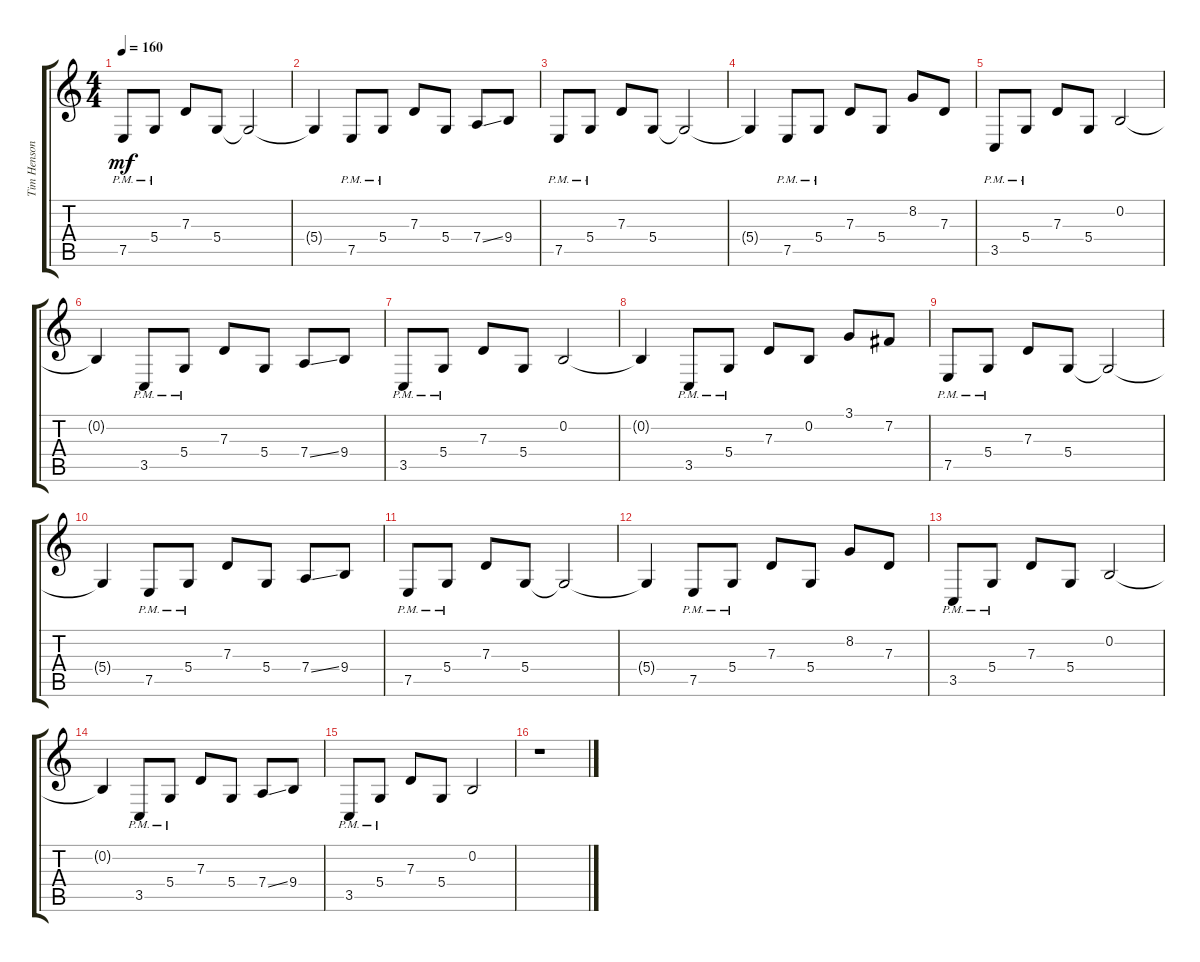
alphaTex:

\track ("Tim Henson Clean 1" "Tim Henson") {instrument violin}
\staff {score tabs}
\tuning (E4 B3 G3 D3 A2 D2) {hide}
\ts (4 4)
\tempo 160
\clef g2
\ks c
7.5{pm}.8{dy mf} 5.4{pm}.8 7.3.8 5.4.8 5.4{t}.2 |
5.4{t}.4 7.5{pm}.8 5.4{pm}.8 7.3.8 5.4.8 7.4{ss}.8 9.4.8 |
7.5{pm}.8 5.4{pm}.8 7.3.8 5.4.8 5.4{t}.2 |
5.4{t}.4 7.5{pm}.8 5.4{pm}.8 7.3.8 5.4.8 8.2.8 7.3.8 |
3.5{pm}.8 5.4{pm}.8 7.3.8 5.4.8 0.2.2 |
0.2{t}.4 3.5{pm}.8 5.4{pm}.8 7.3.8 5.4.8 7.4{ss}.8 9.4.8 |
3.5{pm}.8 5.4{pm}.8 7.3.8 5.4.8 0.2.2 |
0.2{t}.4 3.5{pm}.8 5.4{pm}.8 7.3.8 0.2.8 3.1.8 7.2.8 |
7.5{pm}.8 5.4{pm}.8 7.3.8 5.4.8 5.4{t}.2 |
5.4{t}.4 7.5{pm}.8 5.4{pm}.8 7.3.8 5.4.8 7.4{ss}.8 9.4.8 |
7.5{pm}.8 5.4{pm}.8 7.3.8 5.4.8 5.4{t}.2 |
5.4{t}.4 7.5{pm}.8 5.4{pm}.8 7.3.8 5.4.8 8.2.8 7.3.8 |
3.5{pm}.8 5.4{pm}.8 7.3.8 5.4.8 0.2.2 |
0.2{t}.4 3.5{pm}.8 5.4{pm}.8 7.3.8 5.4.8 7.4{ss}.8 9.4.8 |
3.5{pm}.8 5.4{pm}.8 7.3.8 5.4.8 0.2.2 |
r.1
